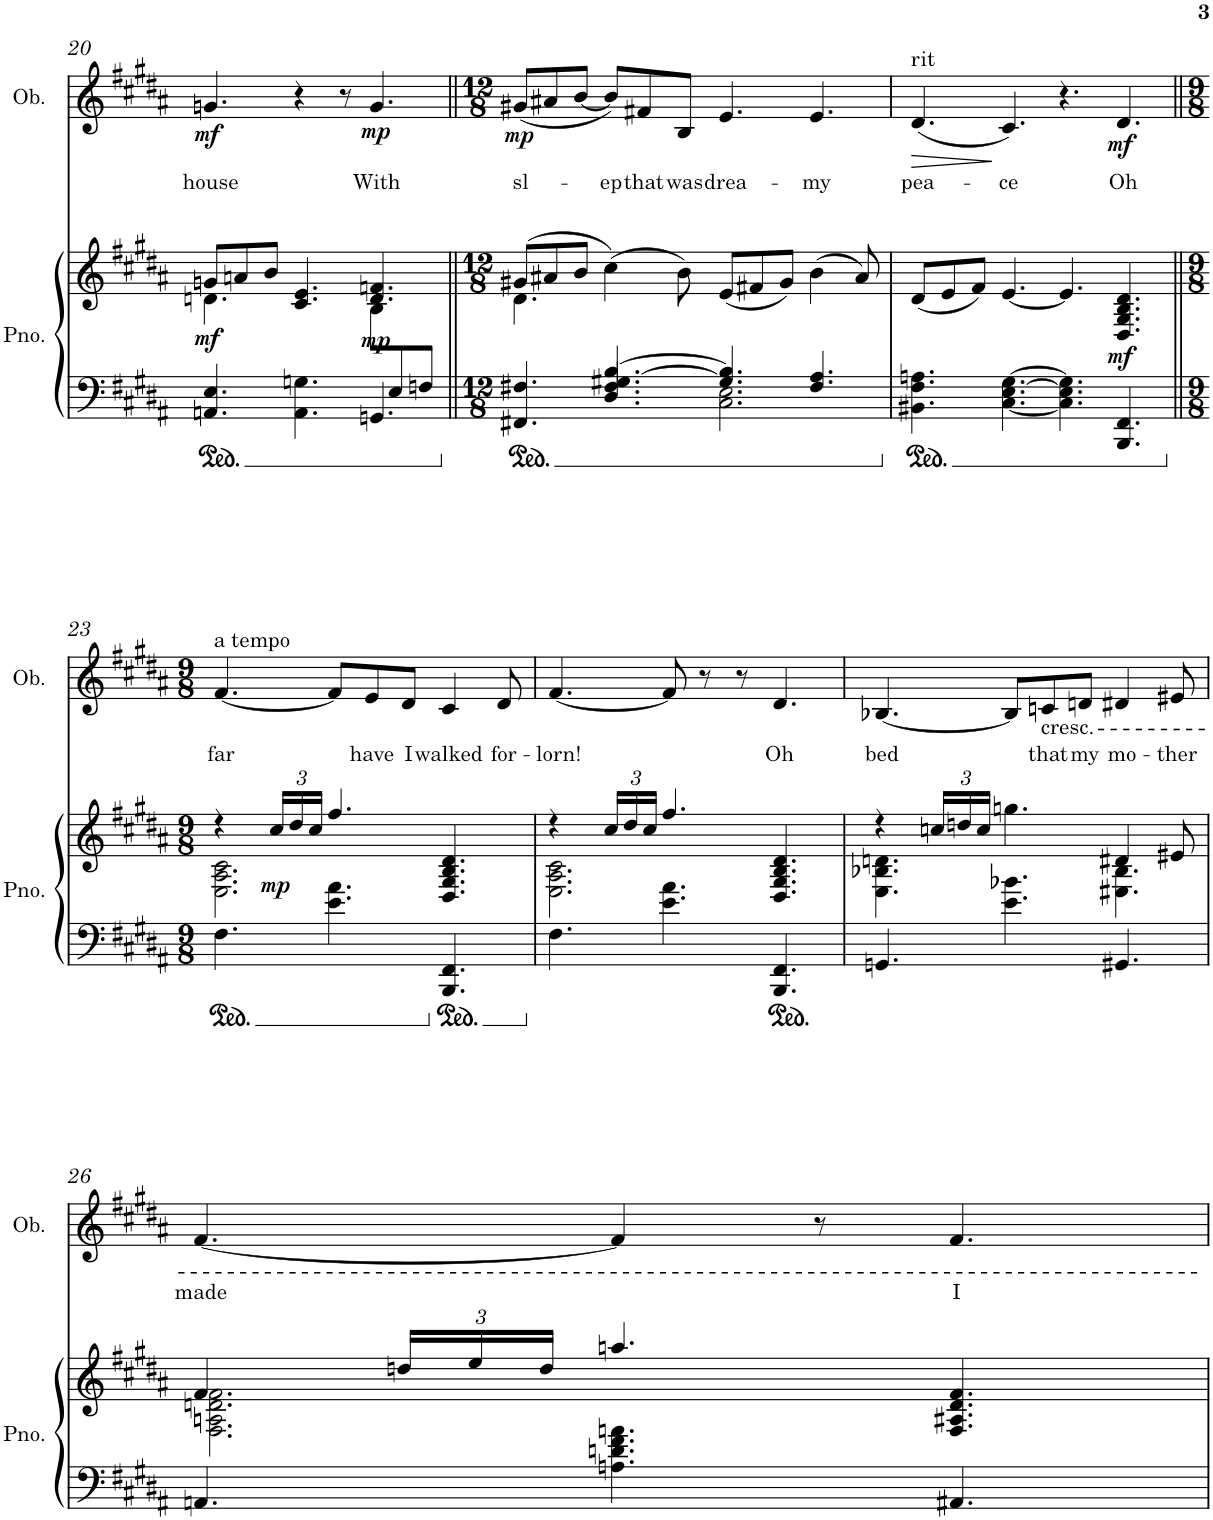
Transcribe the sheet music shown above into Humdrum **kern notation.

**kern	**kern	**dynam	**kern	**text	**dynam
*part2	*part2	*part2	*part1	*part1	*part1
*staff3	*staff2	*staff2/3	*staff1	*staff1	*staff1
*I"Piano	*	*	*I"Oboe	*	*
*I'Pno.	*	*	*I'Ob.	*	*
!!LO:PB:g=z
*clefF4	*clefG2	*	*clefG2	*	*
*k[f#c#g#d#a#]	*k[f#c#g#d#a#]	*	*k[f#c#g#d#a#]	*	*
*M9/8	*M9/8	*	*M9/8	*	*
=20	=20	=20	=20	=20	=20
*^	*^	*	*	*	*
!	!	!	!	!LO:DY:b	!	!LO:LY:b	!LO:DY:b
2..ryy	4.AAn/ 4.E/	8gn/L	4.dn\	mf	4.gn/	house	mf
.	.	8an/	.	.	.	.	.
.	.	8b/J	.	.	.	.	.
.	4.AA\ 4.Gn\	4.c#/ 4.e/	4.ryy	.	4r	.	.
.	.	.	.	.	8r	.	.
!	!	!	!	!LO:DY:b	!	!LO:LY:b	!LO:DY:b
.	4.GGn/	4.d/ 4.fn/	8B\L	mp	4.g/	With	mp
8E/	.	.	4ryy	.	.	.	.
8Fn/J	.	.	.	.	.	.	.
=21||	=21||	=21||	=21||	=21||	=21||	=21||	=21||
*M12/8	*	*M12/8	*	*	*M12/8	*	*
!	!	!	!	!	!	!LO:LY:b	!LO:DY:b
4.FF#X/ 4.F#X/	4.ryy	(>8g#X/L	4.d#\	.	(<8g#X/L	sl-	mp
.	.	8a#X/	.	.	8a#X/	.	.
.	.	8b/J	.	.	[8b/J	.	.
!	!	!	!	!	!	!LO:LY:b	!
4.D#/ 4.F#/	[4.G#X/ [4.B/	(>4cc#\)	1ryy	.	8b/L])	-ep	.
!	!	!	!	!	!	!LO:LY:b	!
.	.	.	.	.	8f#X/	that	.
!	!	!	!	!	!	!LO:LY:b	!
.	.	8b\)	.	.	8B/J	was	.
!	!	!	!	!	!	!LO:LY:b	!
2.C#\ 2.E\	4.G#/] 4.B/]	(<8e/L	.	.	4.e/	drea-	.
.	.	8f#X/	.	.	.	.	.
.	.	8g#/J)	.	.	.	.	.
!	!	!	!	!	!	!LO:LY:b	!
.	4.F#/ 4.A#/	(>4b\	.	.	4.e/	-my	.
.	.	8a#/)	8ryy	.	.	.	.
*v	*v	*	*	*	*	*	*
=22	=22	=22	=22	=22	=22	=22
!	!	!	!	!LO:TX:a:t=rit	!	!
!	!	!	!	!	!LO:LY:b	!LO:HP:b
*	*v	*v	*	*	*	*
4.BB#X\ 4.F#\ 4.An\	(<8d#/L	.	(<4.d#/	pea-	>
.	8e/	.	.	.	.
.	8f#/J)	.	.	.	.
!	!	!	!	!LO:LY:b	!
[4.C#\ [4.E\ [4.G#\	[4.e/	.	4.c#/)	-ce	]
4.C#\] 4.E\] 4.G#\]	4.e/]	.	4.r	.	.
!	!	!LO:DY:b	!	!LO:LY:b	!LO:DY:b
4.BBB/ 4.FF#/	4.D#/ 4.G#/ 4.B/ 4.d#/	mf	4.d#/	Oh	mf
!!LO:LB:g=z
=23||	=23||	=23||	=23||	=23||	=23||
*M9/8	*M9/8	*	*M9/8	*	*
*	*^	*	*	*	*
!	!	!	!	!LO:TX:a:t=a tempo	!	!
!	!	!	!	!	!LO:LY:b	!
4.F#\	4r	2.E\ 2.A#\ 2.c#\	.	[4.f#/	far	.
*	*Xbrackettup	*	*	*	*	*
!	!	!	!LO:DY:b	!	!	!
.	24cc#/LL	.	mp	.	.	.
.	24dd#/	.	.	.	.	.
.	24cc#/JJ	.	.	.	.	.
4.e\ 4.a#\	4.ff#/	.	.	8f#/L]	.	.
!	!	!	!	!	!LO:LY:b	!
.	.	.	.	8e/	have	.
!	!	!	!	!	!LO:LY:b	!
.	.	.	.	8d#/J	I	.
!	!	!	!	!	!LO:LY:b	!
4.BBB/ 4.FF#/	4.D#/ 4.G#/ 4.B/ 4.d#/	4.ryy	.	4c#/	walked	.
!	!	!	!	!	!LO:LY:b	!
.	.	.	.	8d#/	for-	.
=24	=24	=24	=24	=24	=24	=24
!	!	!	!	!	!LO:LY:b	!
4.F#\	4r	2.E\ 2.A#\ 2.c#\	.	[4.f#/	-lorn!	.
.	24cc#/LL	.	.	.	.	.
.	24dd#/	.	.	.	.	.
.	24cc#/JJ	.	.	.	.	.
4.e\ 4.a#\	4.ff#/	.	.	8f#/]	.	.
.	.	.	.	8r	.	.
.	.	.	.	8r	.	.
!	!	!	!	!	!LO:LY:b	!
4.BBB/ 4.FF#/	4.D#/ 4.G#/ 4.B/ 4.d#/	4.ryy	.	4.d#/	Oh	.
=25	=25	=25	=25	=25	=25	=25
!	!	!	!	!	!LO:LY:b	!
4.GGn/	4r	4.E\ 4.B-X\ 4.dn\	.	[4.B-X/	bed	.
.	24ccn/LL	.	.	.	.	.
.	24ddn/	.	.	.	.	.
.	24cc/JJ	.	.	.	.	.
4.e\ 4.b-X\	4.ggn\	4.ryy	.	8B-/L]	.	.
!	!	!	!	!LO:TX:b:t=cresc.	!	!
!	!	!	!	!	!LO:LY:b	!
.	.	.	.	8cn/	that	.
!	!	!	!	!	!LO:LY:b	!
.	.	.	.	8dn/J	my	.
!	!	!	!	!	!LO:LY:b	!
4.GG#X/	4d#X/	4.E#X\ 4.B-\	.	4d#X/	mo-	.
!	!	!	!	!	!LO:LY:b	!
.	8e#X/	.	.	8e#X/	-ther	.
!!LO:LB:g=z
=26	=26	=26	=26	=26	=26	=26
!	!	!	!	!	!LO:LY:b	!
4.AAn/	4f#/	2.F#\ 2.An\ 2.dn\ 2.f#\	.	[4.f#/	made	.
.	24ddn/LL	.	.	.	.	.
.	24ee/	.	.	.	.	.
.	24dd/JJ	.	.	.	.	.
4.An\ 4.dn\ 4.f#\ 4.an\	4.aan/	.	.	4f#/]	.	.
.	.	.	.	8r	.	.
!	!	!	!	!	!LO:LY:b	!
4.AA#X/	4.F#/ 4.A#X/ 4.d/ 4.f#/	4.ryy	.	4.f#/	I	.
*	*v	*v	*	*	*	*
=	=	=	=	=	=
*-	*-	*-	*-	*-	*-
